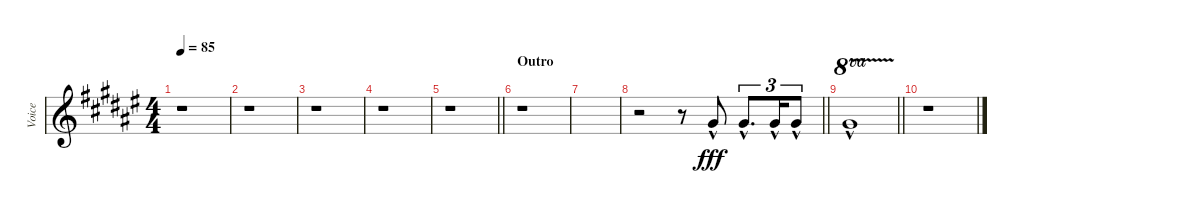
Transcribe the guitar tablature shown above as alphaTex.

\track ("Voice" "Voice") {instrument lead1square}
\staff {score}
\tuning (E4 B3 G3 D3 A2 E2 B1) {hide}
\ts (4 4)
\tempo 85
\clef g2
\ks f#
r.1{dy fff} |
r.1 |
r.1 |
r.1 |
\barLineRight lightlight
r.1 |
\section ("" "Outro")
r.1 |
|
\barLineRight lightlight
r.2 r.8 4.1{hac}.8 4.1{hac}.8{d tu (3 2)} 4.1{hac}.16{tu (3 2)} 4.1{hac}.8{tu (3 2)} |
\barLineRight lightlight
16.1{v hac}.1{ot 8va} |
r.1
